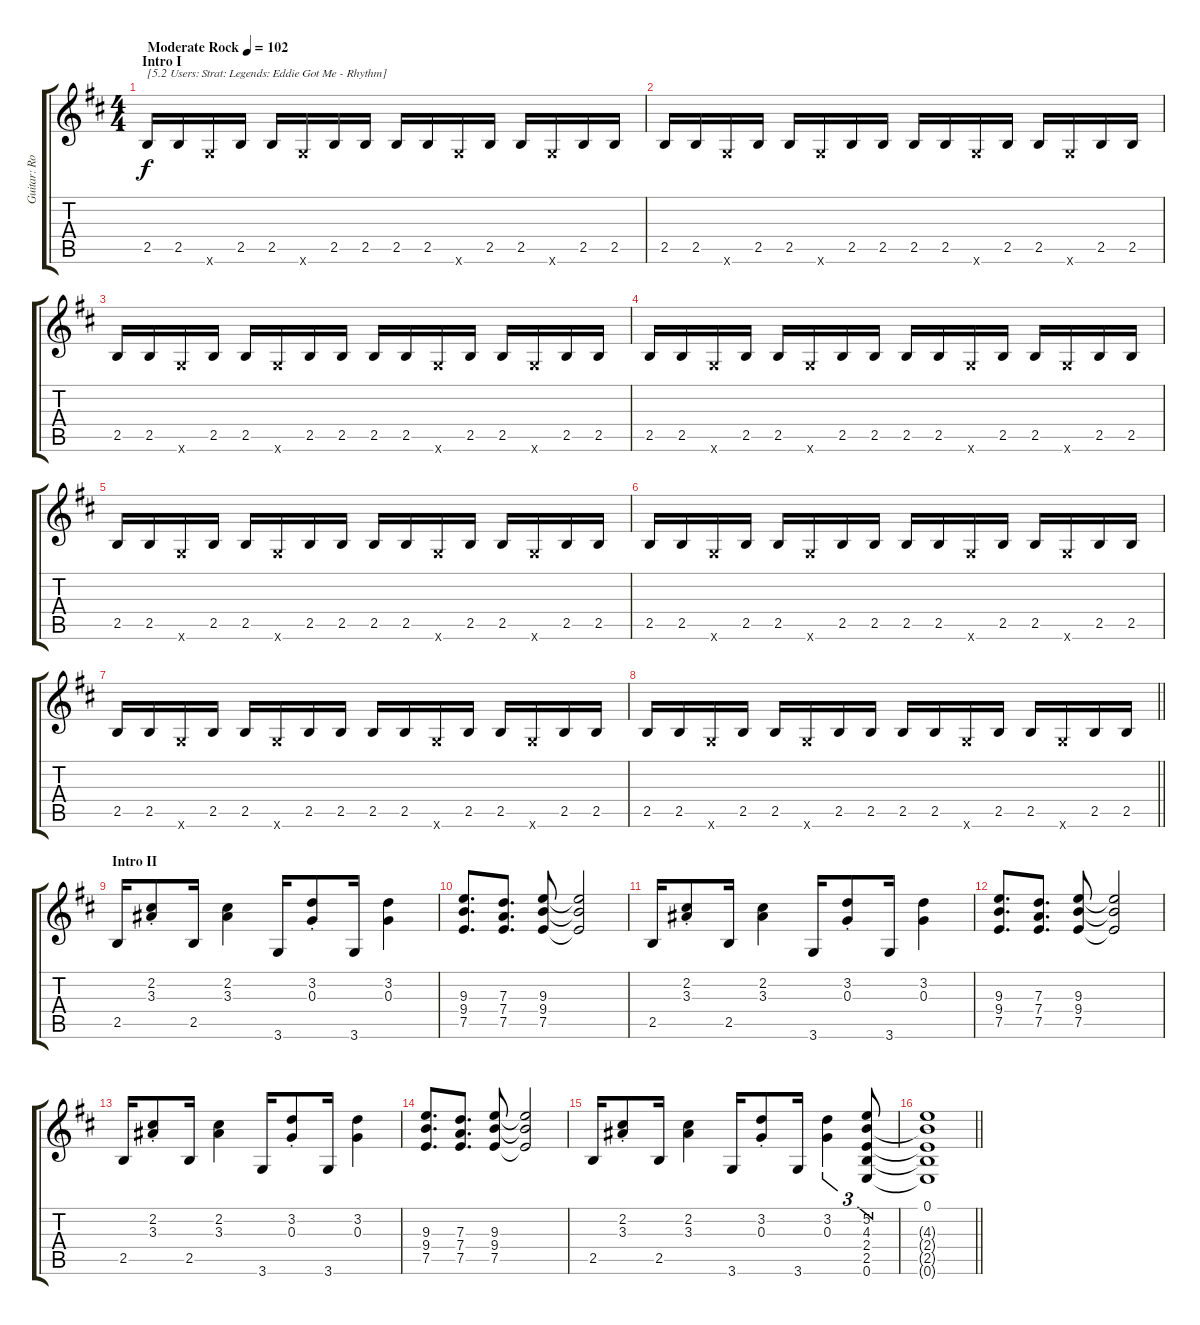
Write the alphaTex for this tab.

\track ("Guitar: Robin" "Guitar: Ro") {instrument distortionguitar}
\staff {score tabs}
\tuning (E4 B3 G3 D3 A2 E2) {hide}
\ts (4 4)
\section ("" "Intro I")
\tempo (102 "Moderate Rock")
\clef g2
\ks d
2.5.16{txt "[5.2 Users: Strat: Legends: Eddie Got Me - Rhythm]" dy f instrument distortionguitar} 2.5.16 3.6{x}.16 2.5.16 2.5.16 3.6{x}.16 2.5.16 2.5.16 2.5.16 2.5.16 3.6{x}.16 2.5.16 2.5.16 3.6{x}.16 2.5.16 2.5.16 |
2.5.16 2.5.16 3.6{x}.16 2.5.16 2.5.16 3.6{x}.16 2.5.16 2.5.16 2.5.16 2.5.16 3.6{x}.16 2.5.16 2.5.16 3.6{x}.16 2.5.16 2.5.16 |
2.5.16 2.5.16 3.6{x}.16 2.5.16 2.5.16 3.6{x}.16 2.5.16 2.5.16 2.5.16 2.5.16 3.6{x}.16 2.5.16 2.5.16 3.6{x}.16 2.5.16 2.5.16 |
2.5.16 2.5.16 3.6{x}.16 2.5.16 2.5.16 3.6{x}.16 2.5.16 2.5.16 2.5.16 2.5.16 3.6{x}.16 2.5.16 2.5.16 3.6{x}.16 2.5.16 2.5.16 |
2.5.16 2.5.16 3.6{x}.16 2.5.16 2.5.16 3.6{x}.16 2.5.16 2.5.16 2.5.16 2.5.16 3.6{x}.16 2.5.16 2.5.16 3.6{x}.16 2.5.16 2.5.16 |
2.5.16 2.5.16 3.6{x}.16 2.5.16 2.5.16 3.6{x}.16 2.5.16 2.5.16 2.5.16 2.5.16 3.6{x}.16 2.5.16 2.5.16 3.6{x}.16 2.5.16 2.5.16 |
2.5.16 2.5.16 3.6{x}.16 2.5.16 2.5.16 3.6{x}.16 2.5.16 2.5.16 2.5.16 2.5.16 3.6{x}.16 2.5.16 2.5.16 3.6{x}.16 2.5.16 2.5.16 |
\barLineRight lightlight
2.5.16 2.5.16 3.6{x}.16 2.5.16 2.5.16 3.6{x}.16 2.5.16 2.5.16 2.5.16 2.5.16 3.6{x}.16 2.5.16 2.5.16 3.6{x}.16 2.5.16 2.5.16 |
\section ("" "Intro II")
2.5.16 (2.2{st} 3.3{st}).8 2.5.16 (2.2 3.3).4 3.6.16 (3.2{st} 0.3{st}).8 3.6.16 (3.2 0.3).4 |
(9.3 9.4 7.5).8{d} (7.3 7.4 7.5).8{d} (9.3 9.4 7.5).8 (9.3{t} 9.4{t} 7.5{t}).2 |
2.5.16 (2.2{st} 3.3{st}).8 2.5.16 (2.2 3.3).4 3.6.16 (3.2{st} 0.3{st}).8 3.6.16 (3.2 0.3).4 |
(9.3 9.4 7.5).8{d} (7.3 7.4 7.5).8{d} (9.3 9.4 7.5).8 (9.3{t} 9.4{t} 7.5{t}).2 |
2.5.16 (2.2{st} 3.3{st}).8 2.5.16 (2.2 3.3).4 3.6.16 (3.2{st} 0.3{st}).8 3.6.16 (3.2 0.3).4 |
(9.3 9.4 7.5).8{d} (7.3 7.4 7.5).8{d} (9.3 9.4 7.5).8 (9.3{t} 9.4{t} 7.5{t}).2 |
2.5.16 (2.2{st} 3.3{st}).8 2.5.16 (2.2 3.3).4 3.6.16 (3.2{st} 0.3{st}).8 3.6.16 (3.2 0.3).4{tu (3 2)} (5.2 4.3 2.4 2.5 0.6).8{tu (3 2)} |
\barLineRight lightlight
(0.1 4.3{t} 2.4{t} 2.5{t} 0.6{t}).1
